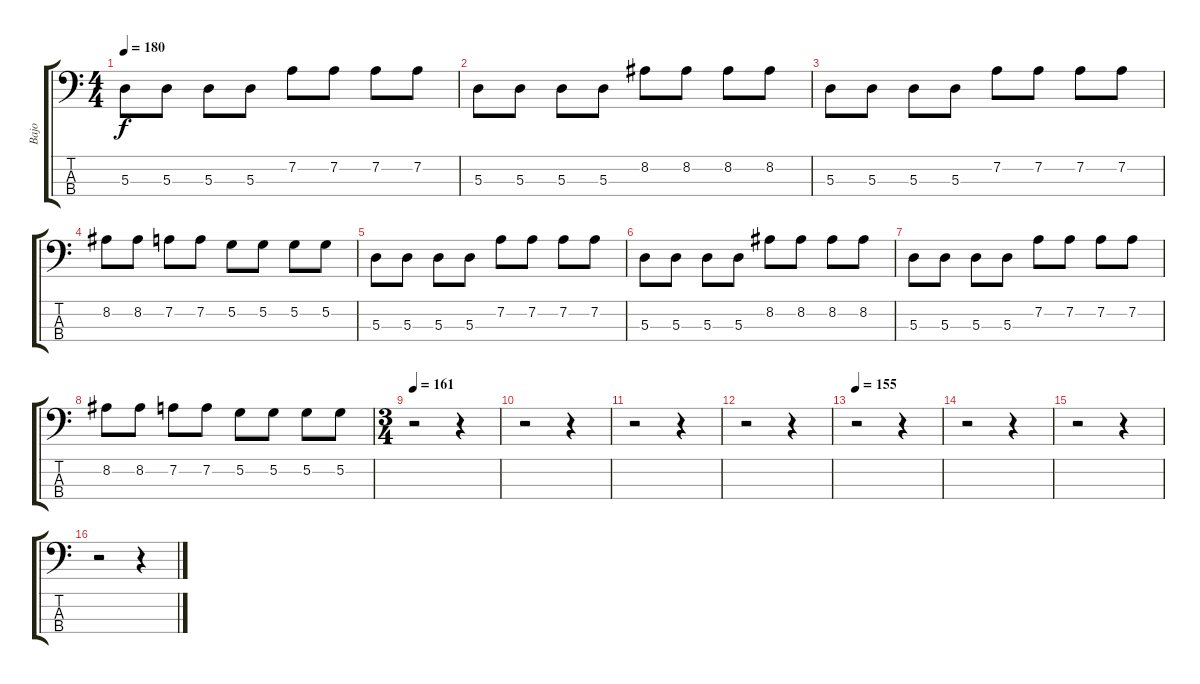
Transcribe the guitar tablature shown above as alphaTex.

\track ("Bajo" "Bajo") {instrument electricbasspick}
\staff {score tabs}
\tuning (G2 D2 A1 E1) {hide}
\ts (4 4)
\tempo 180
\clef f4
\ks c
5.3.8{dy f} 5.3.8 5.3.8 5.3.8 7.2.8 7.2.8 7.2.8 7.2.8 |
5.3.8 5.3.8 5.3.8 5.3.8 8.2.8 8.2.8 8.2.8 8.2.8 |
5.3.8 5.3.8 5.3.8 5.3.8 7.2.8 7.2.8 7.2.8 7.2.8 |
8.2.8 8.2.8 7.2.8 7.2.8 5.2.8 5.2.8 5.2.8 5.2.8 |
5.3.8 5.3.8 5.3.8 5.3.8 7.2.8 7.2.8 7.2.8 7.2.8 |
5.3.8 5.3.8 5.3.8 5.3.8 8.2.8 8.2.8 8.2.8 8.2.8 |
5.3.8 5.3.8 5.3.8 5.3.8 7.2.8 7.2.8 7.2.8 7.2.8 |
8.2.8 8.2.8 7.2.8 7.2.8 5.2.8 5.2.8 5.2.8 5.2.8 |
\ts (3 4)
\tempo 161
r.2 r.4 |
r.2 r.4 |
r.2 r.4 |
r.2 r.4 |
\tempo 155
r.2 r.4 |
r.2 r.4 |
r.2 r.4 |
r.2 r.4
